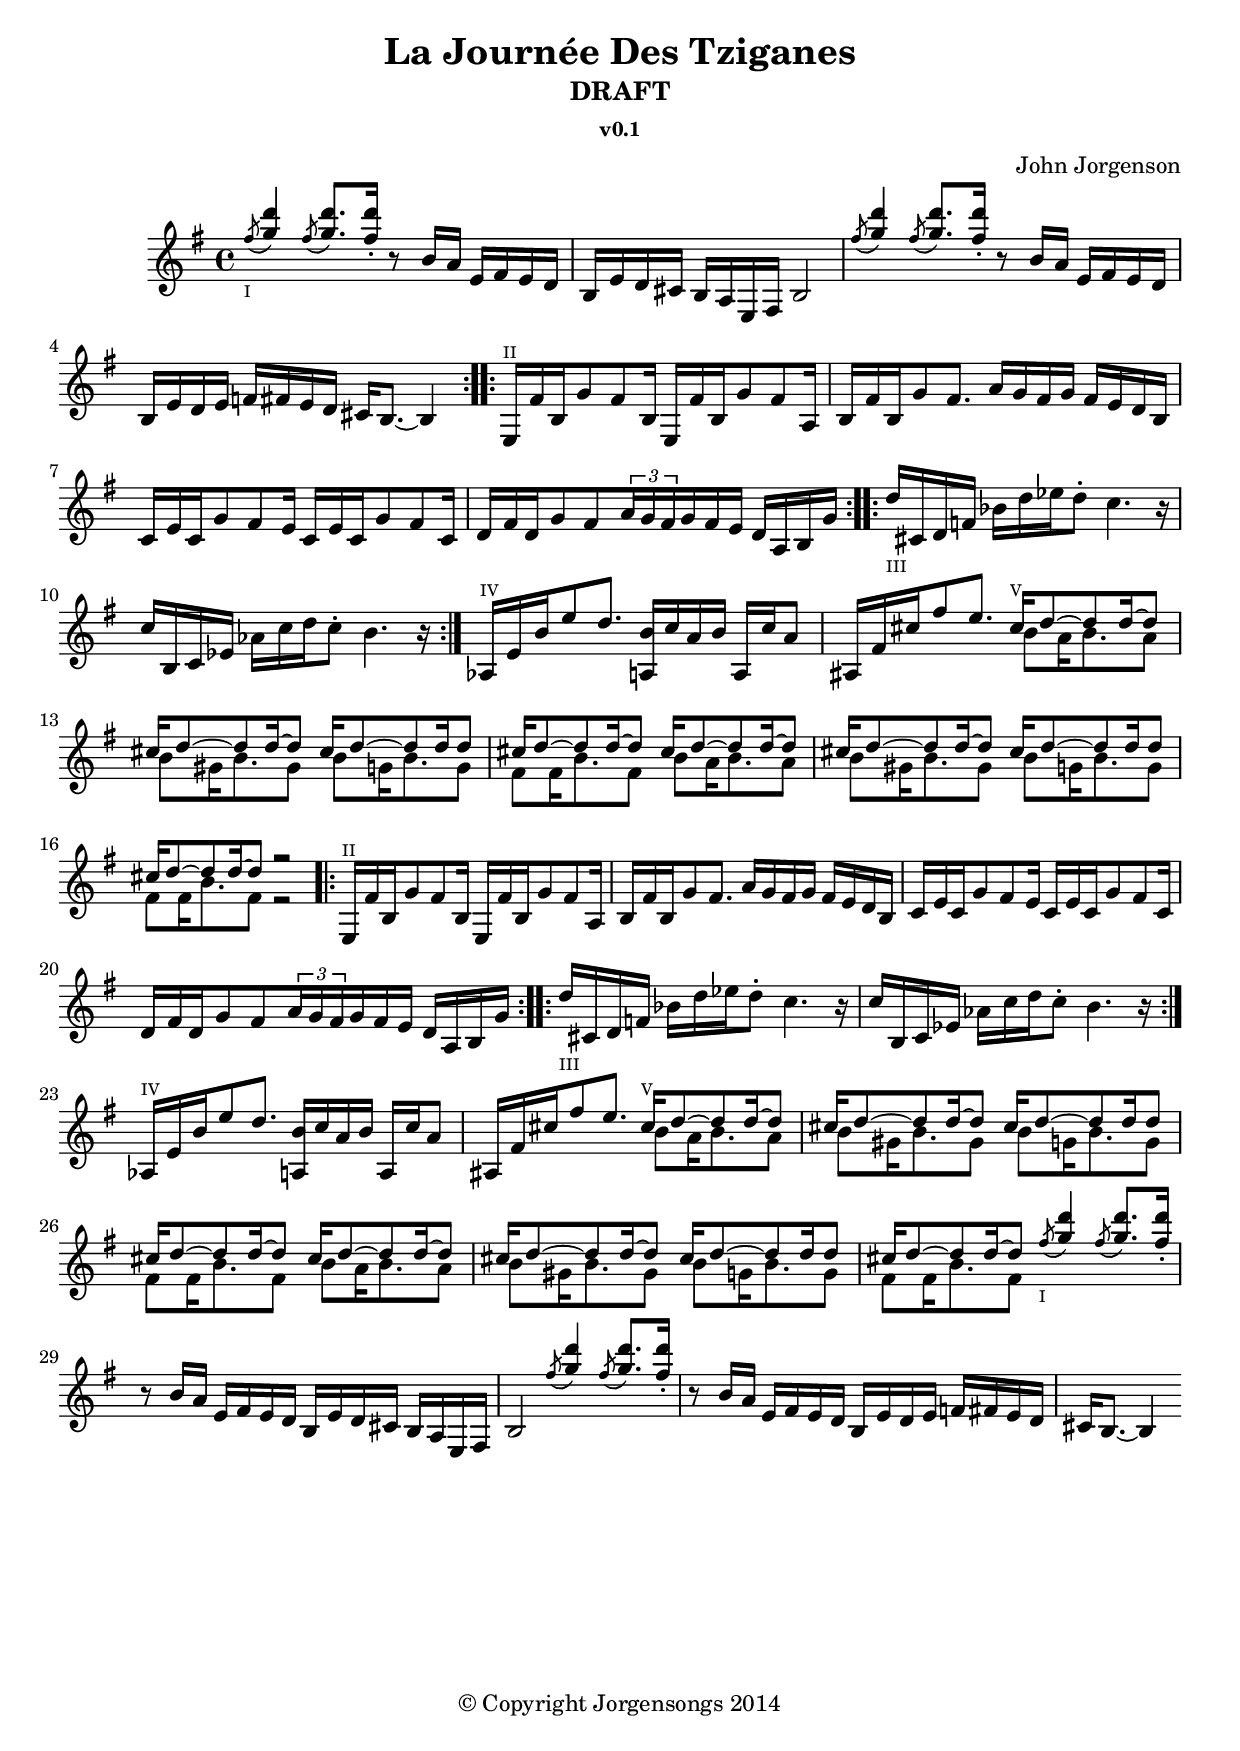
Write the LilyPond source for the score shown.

% La Journee des Tziganes
\version "2.18.0"
%\include "bend.ly"
FigureOne = \relative c' { 
<<
{
   \slurDown \acciaccatura fis'8 _\markup { \teeny "I" } \once \hideNotes g4
   \slurDown \stemUp \acciaccatura fis8 \stemDown \once \hideNotes g8.
   s16
   s2
}
\\
{
   \stemUp
   <d' g,>4 
   <d g,>8. 
   <d fis,>16 \staccato 
   b,8\rest
   b16 a 
   e fis e d 
%measure 2
   b e d cis 
   b a e fis 
   b2
}
>>
<<
{
   \slurDown \acciaccatura fis''8 \once \hideNotes g4
   \slurDown \stemUp \acciaccatura fis8 \stemDown \once \hideNotes g8.
   s16
   s2
}
\\
{
   \stemUp
   <d' g,>4 
   <d g,>8. 
   <d fis,>16 \staccato 
   b,8\rest
   b16 a 
   e fis e d
% measure 2
   b e d e
   f fis e d
   cis b8. ~ b4
}
>>
}


FigureTwo = \relative c' { 
 <<
  {
   e,16 ^\markup { \teeny "II" } fis' b, g'8 fis b,16 e, fis' b, g'8 fis a,16
   b fis' b, g'8 fis8. a16 g fis g fis e d b
   c e c g'8 fis8 e16 c e c g'8 fis c16 d
   fis d g8 fis \times 2/3 {a16 g fis} g fis e d a b g'

  }
 >>
}


FigureThree = \relative c' { 
 <<
  {
  d'16 _\markup { \teeny "III" } cis, d f   bes d ees d8  \staccato c4. r16
  c16 b,   c ees aes c d c8 \staccato b4. r16
  }
 >>
}


FigureFour = \relative c' { 
 <<
  {
   aes16 ^\markup {\teeny "IV"} e' b' e8 d8.
     <a,b'>16 c'  a b  a, c'  a8

   ais,16 fis' cis' fis8 e8. 

  }
 >>
}


FigureFive = \relative c'' { 
<<
{
 cis16 ^\markup {\teeny "V"}d8 ~ d d16 ~ d8 cis16 d8 ~ d d16 ~ d8
 cis16 d8 ~ d d16   d8 cis16 d8 ~ d d16 ~ d8
 cis16 d8 ~ d d16 ~ d8 cis16 d8 ~ d d16 ~ d8
 cis16 d8 ~ d d16   d8 cis16 d8 ~ d d16 ~ d8
 r2
}
\\
{
b8 a16   b8. a8 b gis16 b8. gis8
b8 g16 b8. g8  fis fis16 b8. fis8
b8 a16   b8. a8 b gis16 b8. gis8
b8 g16 b8. g8  fis fis16 b8. fis8
r2
}
>>
}


FigureFiveII = \relative c'' { 
<<
{
 cis16 ^\markup {\teeny "V"}d8 ~ d d16 ~ d8 cis16 d8 ~ d d16 ~ d8
 cis16 d8 ~ d d16   d8 cis16 d8 ~ d d16 ~ d8
 cis16 d8 ~ d d16 ~ d8 cis16 d8 ~ d d16 ~ d8
 cis16 d8 ~ d d16   d8 cis16 d8 ~ d d16 ~ d8
}
\\
{
b8 a16   b8. a8 b gis16 b8. gis8
b8 g16 b8. g8  fis fis16 b8. fis8
b8 a16   b8. a8 b gis16 b8. gis8
b8 g16 b8. g8  fis fis16 b8. fis8
}
>>
}



\book {
 \header {
 title = "La Journée Des Tziganes"
 subtitle = "DRAFT"
 subsubtitle = "v0.1"
 composer = "John Jorgenson"
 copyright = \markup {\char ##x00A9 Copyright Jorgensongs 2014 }
 }

\score { 
%\unfoldRepeats

\new Staff {
\key e \minor
 \repeat volta 2 {
 \FigureOne 
 }

 \repeat volta 2 {
  \FigureTwo 
 }
 \repeat volta 2 {
  \FigureThree
 }
 \FigureFour

 \FigureFive

 \repeat volta 2 {
  \FigureTwo
 }
 
 \repeat volta 2 {
  \FigureThree
 }
 \FigureFour

 \FigureFiveII
 \FigureOne


}

%\midi {}
} %close score 
} %close book
